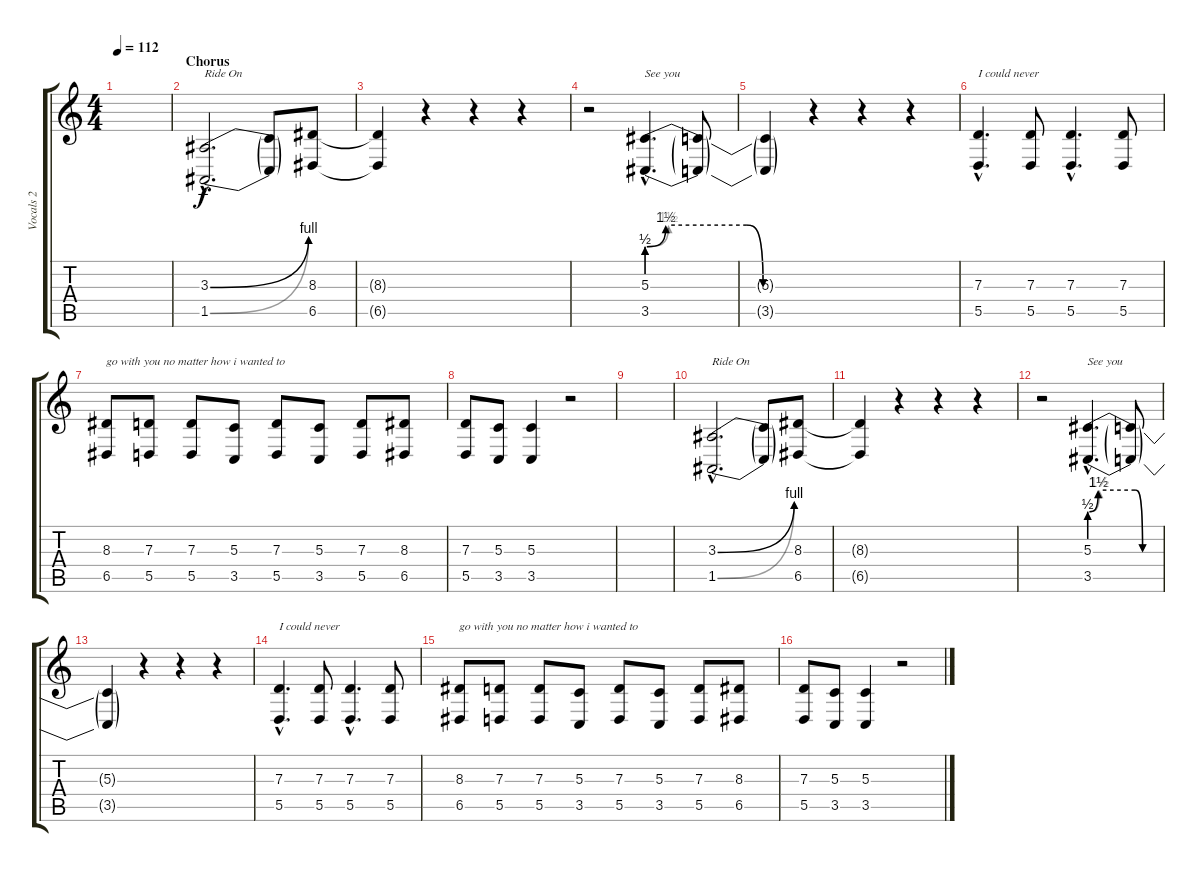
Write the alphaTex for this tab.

\track ("Vocals 2" "Vocals 2") {instrument piccolo}
\staff {score tabs}
\tuning (E4 B3 G3 D3 A2 E2) {hide}
\ts (4 4)
\tempo 112
\clef g2
\ks c
|
\section ("" "Chorus")
(3.3{be (bend 0 0 60 4) hac} 1.5{be (bend 0 0 60 4) hac}).2{d txt "Ride On"} (3.3{t} 1.5{t}).8 (8.3 6.5).8 |
(8.3{t} 6.5{t}).4 r.4 r.4 r.4 |
r.2 (5.3{be (custom 0 2 7 6 37 6 43 0 60 0) hac} 3.5{be (custom 0 2 8 6 37 6 43 0 60 0) hac}).4{d txt "See you"} (5.3{t} 3.5{t}).8 |
(5.3{t} 3.5{t}).4 r.4 r.4 r.4 |
(7.3{hac} 5.5{hac}).4{d txt "I could never"} (7.3 5.5).8 (7.3{hac} 5.5{hac}).4{d} (7.3 5.5).8 |
(8.3 6.5).8{txt "go with you no matter how i wanted to"} (7.3 5.5).8 (7.3 5.5).8 (5.3 3.5).8 (7.3 5.5).8 (5.3 3.5).8 (7.3 5.5).8 (8.3 6.5).8 |
(7.3 5.5).8 (5.3 3.5).8 (5.3 3.5).4 r.2 |
|
(3.3{be (bend 0 0 60 4) hac} 1.5{be (bend 0 0 60 4) hac}).2{d txt "Ride On"} (3.3{t} 1.5{t}).8 (8.3 6.5).8 |
(8.3{t} 6.5{t}).4 r.4 r.4 r.4 |
r.2 (5.3{be (custom 0 2 7 6 37 6 43 0 60 0) hac} 3.5{be (custom 0 2 8 6 37 6 43 0 60 0) hac}).4{d txt "See you"} (5.3{t} 3.5{t}).8 |
(5.3{t} 3.5{t}).4 r.4 r.4 r.4 |
(7.3{hac} 5.5{hac}).4{d txt "I could never"} (7.3 5.5).8 (7.3{hac} 5.5{hac}).4{d} (7.3 5.5).8 |
(8.3 6.5).8{txt "go with you no matter how i wanted to"} (7.3 5.5).8 (7.3 5.5).8 (5.3 3.5).8 (7.3 5.5).8 (5.3 3.5).8 (7.3 5.5).8 (8.3 6.5).8 |
(7.3 5.5).8 (5.3 3.5).8 (5.3 3.5).4 r.2
